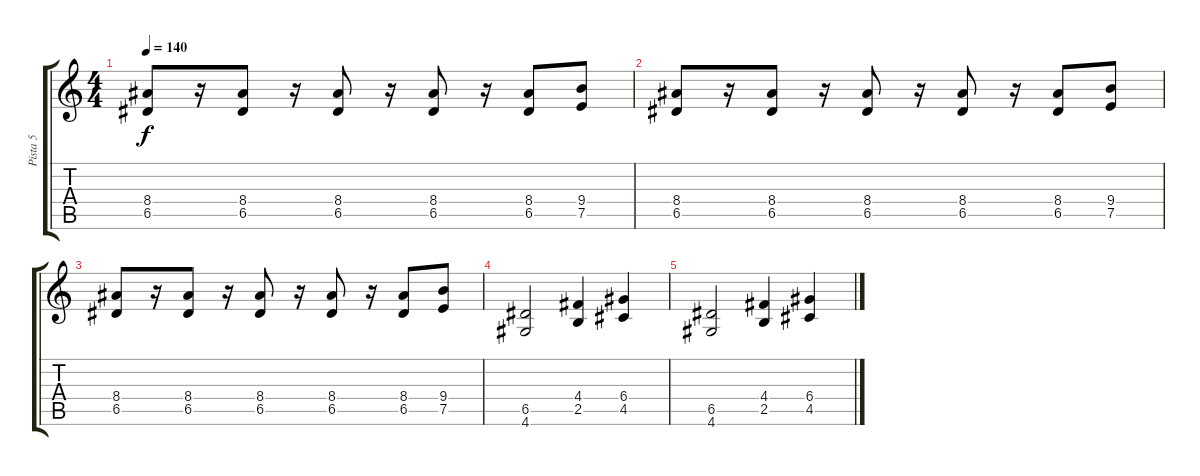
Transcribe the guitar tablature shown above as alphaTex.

\track ("Pista 5" "Pista 5") {instrument distortionguitar}
\staff {score tabs}
\tuning (E4 B3 G3 D3 A2 E2) {hide}
\ts (4 4)
\tempo 140
\clef g2
\ks c
(8.4 6.5).8{dy f} r.16 (8.4 6.5).8 r.16 (8.4 6.5).8 r.16 (8.4 6.5).8 r.16 (8.4 6.5).8 (9.4 7.5).8 |
(8.4 6.5).8 r.16 (8.4 6.5).8 r.16 (8.4 6.5).8 r.16 (8.4 6.5).8 r.16 (8.4 6.5).8 (9.4 7.5).8 |
(8.4 6.5).8 r.16 (8.4 6.5).8 r.16 (8.4 6.5).8 r.16 (8.4 6.5).8 r.16 (8.4 6.5).8 (9.4 7.5).8 |
(6.5 4.6).2 (4.4 2.5).4 (6.4 4.5).4 |
(6.5 4.6).2 (4.4 2.5).4 (6.4 4.5).4
